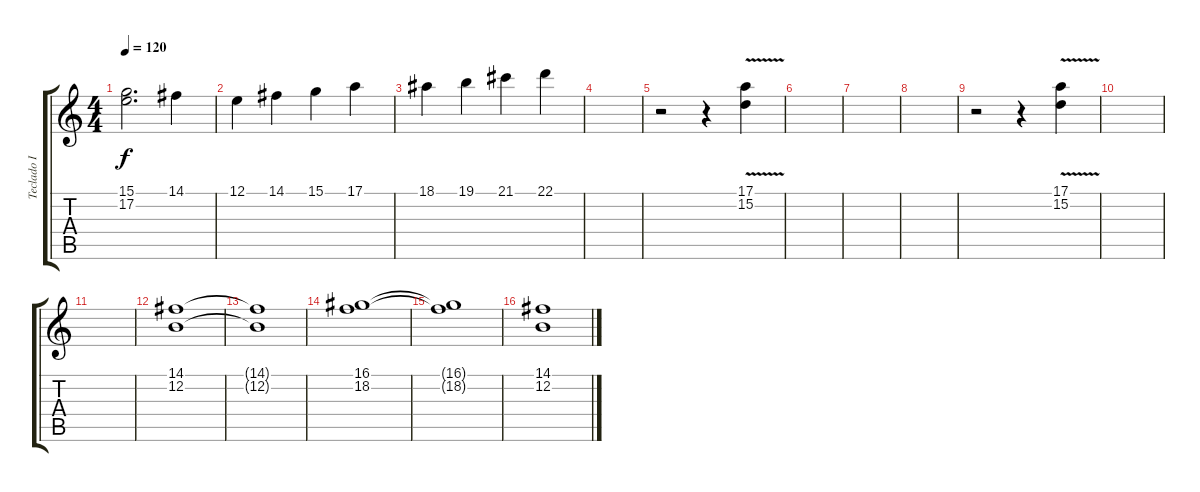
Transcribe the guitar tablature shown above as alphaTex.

\track ("Teclado I" "Teclado I") {instrument stringensemble1}
\staff {score tabs}
\tuning (E4 B3 G3 D3 A2 E2) {hide}
\ts (4 4)
\tempo 120
\clef g2
\ks c
(15.1 17.2).2{d dy f} 14.1.4 |
12.1.4 14.1.4 15.1.4 17.1.4 |
18.1.4 19.1.4 21.1.4 22.1.4 |
|
r.2{volume 16} r.4 (17.1{v} 15.2{v}).4 |
|
|
|
r.2 r.4 (17.1{v} 15.2{v}).4 |
|
|
(14.1 12.2).1{volume 9} |
(14.1{t} 12.2{t}).1 |
(16.1 18.2).1 |
(16.1{t} 18.2{t}).1 |
(14.1 12.2).1
